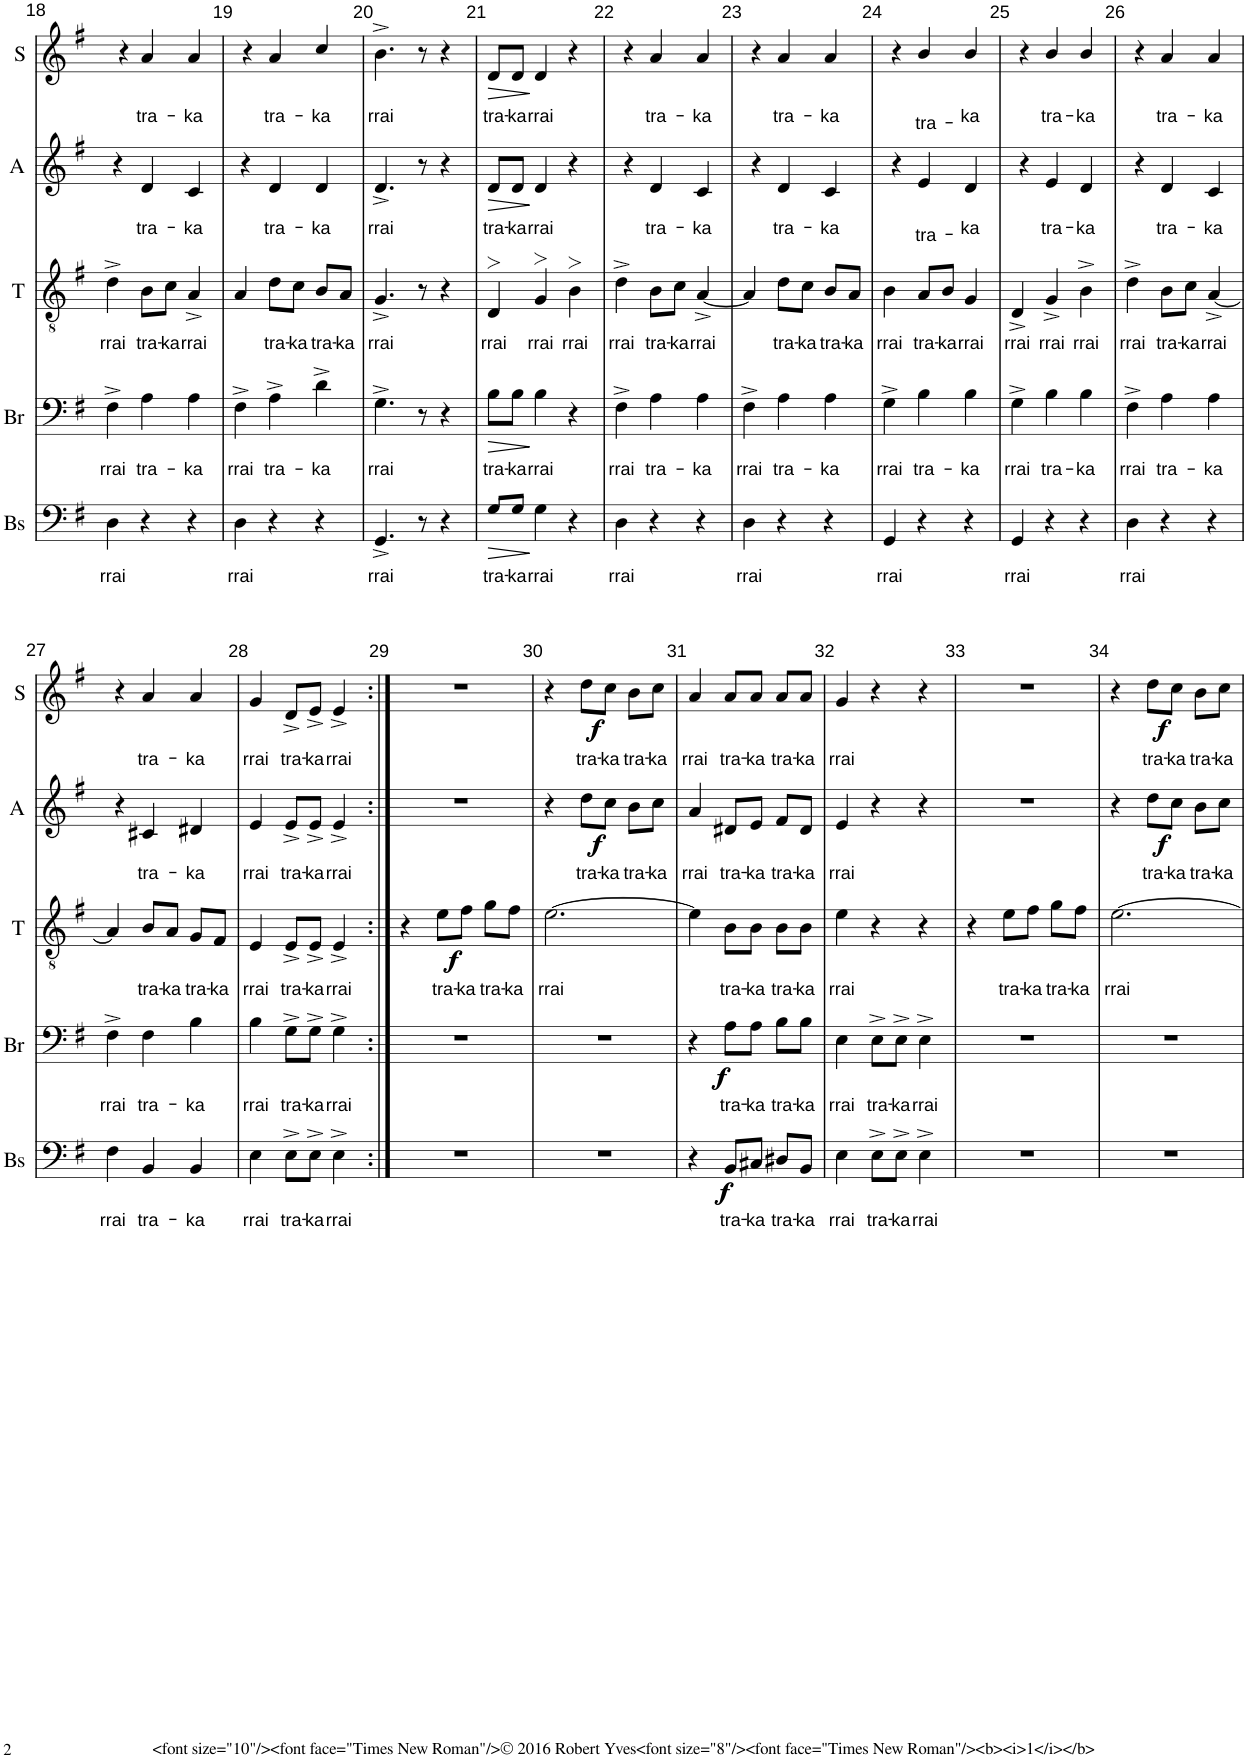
**kern	**text	**dynam	**kern	**text	**dynam	**kern	**text	**dynam	**kern	**text	**dynam	**kern	**text	**dynam
*part5	*part5	*part5	*part4	*part4	*part4	*part3	*part3	*part3	*part2	*part2	*part2	*part1	*part1	*part1
*staff5	*staff5	*staff5	*staff4	*staff4	*staff4	*staff3	*staff3	*staff3	*staff2	*staff2	*staff2	*staff1	*staff1	*staff1
*I"Basse	*	*	*I"Baryton	*	*	*I"Ténor	*	*	*I"Alto	*	*	*I"Soprano	*	*
*I'Bs	*	*	*I'Br	*	*	*I'T	*	*	*I'A	*	*	*I'S	*	*
!!LO:PB:g=z
*clefF4	*	*	*clefF4	*	*	*clefGv2	*	*	*clefG2	*	*	*clefG2	*	*
*k[f#]	*	*	*k[f#]	*	*	*k[f#]	*	*	*k[f#]	*	*	*k[f#]	*	*
*G:	*	*	*G:	*	*	*G:	*	*	*G:	*	*	*G:	*	*
*M3/4	*	*	*M3/4	*	*	*M3/4	*	*	*M3/4	*	*	*M3/4	*	*
=18	=18	=18	=18	=18	=18	=18	=18	=18	=18	=18	=18	=18	=18	=18
!	!LO:LY:b	!	!	!LO:LY:b	!	!	!LO:LY:b	!	!	!	!	!	!	!
4D\	rrai	.	4F#^\	rrai	.	4d^\	rrai	.	4r	.	.	4r	.	.
!	!	!	!	!LO:LY:b	!	!	!LO:LY:b	!	!	!LO:LY:b	!	!	!LO:LY:b	!
4r	.	.	4A\	tra-	.	8B\L	tra-	.	4d/	tra-	.	4a/	tra-	.
!	!	!	!	!	!	!	!LO:LY:b	!	!	!	!	!	!	!
.	.	.	.	.	.	8c\J	-ka	.	.	.	.	.	.	.
!	!	!	!	!LO:LY:b	!	!	!LO:LY:b	!	!	!LO:LY:b	!	!	!LO:LY:b	!
4r	.	.	4A\	-ka	.	4A^/	rrai	.	4c/	-ka	.	4a/	-ka	.
=19	=19	=19	=19	=19	=19	=19	=19	=19	=19	=19	=19	=19	=19	=19
!	!LO:LY:b	!	!	!LO:LY:b	!	!	!	!	!	!	!	!	!	!
4D\	rrai	.	4F#^\	rrai	.	4A/	.	.	4r	.	.	4r	.	.
!	!	!	!	!LO:LY:b	!	!	!LO:LY:b	!	!	!LO:LY:b	!	!	!LO:LY:b	!
4r	.	.	4A^\	tra-	.	8d\L	tra-	.	4d/	tra-	.	4a/	tra-	.
!	!	!	!	!	!	!	!LO:LY:b	!	!	!	!	!	!	!
.	.	.	.	.	.	8c\J	-ka	.	.	.	.	.	.	.
!	!	!	!	!LO:LY:b	!	!	!LO:LY:b	!	!	!LO:LY:b	!	!	!LO:LY:b	!
4r	.	.	4d^\	-ka	.	8B/L	tra-	.	4d/	-ka	.	4cc/	-ka	.
!	!	!	!	!	!	!	!LO:LY:b	!	!	!	!	!	!	!
.	.	.	.	.	.	8A/J	-ka	.	.	.	.	.	.	.
=20	=20	=20	=20	=20	=20	=20	=20	=20	=20	=20	=20	=20	=20	=20
!	!LO:LY:b	!	!	!LO:LY:b	!	!	!LO:LY:b	!	!	!LO:LY:b	!	!	!LO:LY:b	!
4.GG^/	rrai	.	4.G^\	rrai	.	4.G^/	rrai	.	4.d^/	rrai	.	4.b^\	rrai	.
8r	.	.	8r	.	.	8r	.	.	8r	.	.	8r	.	.
4r	.	.	4r	.	.	4r	.	.	4r	.	.	4r	.	.
=21	=21	=21	=21	=21	=21	=21	=21	=21	=21	=21	=21	=21	=21	=21
!	!LO:LY:b	!LO:HP:b	!	!LO:LY:b	!LO:HP:b	!	!LO:LY:b	!	!	!LO:LY:b	!LO:HP:b	!	!LO:LY:b	!LO:HP:b
8G/L	tra-	>	8B\L	tra-	>	4D>/	rrai	.	8d/L	tra-	>	8d/L	tra-	>
!	!LO:LY:b	!	!	!LO:LY:b	!	!	!	!	!	!LO:LY:b	!	!	!LO:LY:b	!
8G/J	-ka	.	8B\J	-ka	.	.	.	.	8d/J	-ka	.	8d/J	-ka	.
!	!LO:LY:b	!	!	!LO:LY:b	!	!	!LO:LY:b	!	!	!LO:LY:b	!	!	!LO:LY:b	!
4G\	rrai	.	4B\	rrai	.	4G>/	rrai	.	4d/	rrai	.	4d/	rrai	.
!	!	!	!	!	!	!	!LO:LY:b	!	!	!	!	!	!	!
4r	.	.	4r	.	.	4B>\	rrai	.	4r	.	.	4r	.	.
.	.	]	.	.	]	.	.	.	.	.	]	.	.	]
=22	=22	=22	=22	=22	=22	=22	=22	=22	=22	=22	=22	=22	=22	=22
!	!LO:LY:b	!	!	!LO:LY:b	!	!	!LO:LY:b	!	!	!	!	!	!	!
4D\	rrai	.	4F#^\	rrai	.	4d^\	rrai	.	4r	.	.	4r	.	.
!	!	!	!	!LO:LY:b	!	!	!LO:LY:b	!	!	!LO:LY:b	!	!	!LO:LY:b	!
4r	.	.	4A\	tra-	.	8B\L	tra-	.	4d/	tra-	.	4a/	tra-	.
!	!	!	!	!	!	!	!LO:LY:b	!	!	!	!	!	!	!
.	.	.	.	.	.	8c\J	-ka	.	.	.	.	.	.	.
!	!	!	!	!LO:LY:b	!	!	!LO:LY:b	!	!	!LO:LY:b	!	!	!LO:LY:b	!
4r	.	.	4A\	-ka	.	[4A^/	rrai	.	4c/	-ka	.	4a/	-ka	.
=23	=23	=23	=23	=23	=23	=23	=23	=23	=23	=23	=23	=23	=23	=23
!	!LO:LY:b	!	!	!LO:LY:b	!	!	!	!	!	!	!	!	!	!
4D\	rrai	.	4F#^\	rrai	.	4A/]	.	.	4r	.	.	4r	.	.
!	!	!	!	!LO:LY:b	!	!	!LO:LY:b	!	!	!LO:LY:b	!	!	!LO:LY:b	!
4r	.	.	4A\	tra-	.	8d\L	tra-	.	4d/	tra-	.	4a/	tra-	.
!	!	!	!	!	!	!	!LO:LY:b	!	!	!	!	!	!	!
.	.	.	.	.	.	8c\J	-ka	.	.	.	.	.	.	.
!	!	!	!	!LO:LY:b	!	!	!LO:LY:b	!	!	!LO:LY:b	!	!	!LO:LY:b	!
4r	.	.	4A\	-ka	.	8B/L	tra-	.	4c/	-ka	.	4a/	-ka	.
!	!	!	!	!	!	!	!LO:LY:b	!	!	!	!	!	!	!
.	.	.	.	.	.	8A/J	-ka	.	.	.	.	.	.	.
=24	=24	=24	=24	=24	=24	=24	=24	=24	=24	=24	=24	=24	=24	=24
!	!LO:LY:b	!	!	!LO:LY:b	!	!	!LO:LY:b	!	!	!	!	!	!	!
4GG/	rrai	.	4G^\	rrai	.	4B\	rrai	.	4r	.	.	4r	.	.
!	!	!	!	!LO:LY:b	!	!	!LO:LY:b	!	!	!LO:LY:b	!	!	!LO:LY:b	!
4r	.	.	4B\	tra-	.	8A/L	tra-	.	4e/	tra-	.	4b/	tra-	.
!	!	!	!	!	!	!	!LO:LY:b	!	!	!	!	!	!	!
.	.	.	.	.	.	8B/J	-ka	.	.	.	.	.	.	.
!	!	!	!	!LO:LY:b	!	!	!LO:LY:b	!	!	!LO:LY:b	!	!	!LO:LY:b	!
4r	.	.	4B\	-ka	.	4G/	rrai	.	4d/	-ka	.	4b/	-ka	.
=25	=25	=25	=25	=25	=25	=25	=25	=25	=25	=25	=25	=25	=25	=25
!	!LO:LY:b	!	!	!LO:LY:b	!	!	!LO:LY:b	!	!	!	!	!	!	!
4GG/	rrai	.	4G^\	rrai	.	4D^/	rrai	.	4r	.	.	4r	.	.
!	!	!	!	!LO:LY:b	!	!	!LO:LY:b	!	!	!LO:LY:b	!	!	!LO:LY:b	!
4r	.	.	4B\	tra-	.	4G^/	rrai	.	4e/	tra-	.	4b/	tra-	.
!	!	!	!	!LO:LY:b	!	!	!LO:LY:b	!	!	!LO:LY:b	!	!	!LO:LY:b	!
4r	.	.	4B\	-ka	.	4B^\	rrai	.	4d/	-ka	.	4b/	-ka	.
=26	=26	=26	=26	=26	=26	=26	=26	=26	=26	=26	=26	=26	=26	=26
!	!LO:LY:b	!	!	!LO:LY:b	!	!	!LO:LY:b	!	!	!	!	!	!	!
4D\	rrai	.	4F#^\	rrai	.	4d^\	rrai	.	4r	.	.	4r	.	.
!	!	!	!	!LO:LY:b	!	!	!LO:LY:b	!	!	!LO:LY:b	!	!	!LO:LY:b	!
4r	.	.	4A\	tra-	.	8B\L	tra-	.	4d/	tra-	.	4a/	tra-	.
!	!	!	!	!	!	!	!LO:LY:b	!	!	!	!	!	!	!
.	.	.	.	.	.	8c\J	-ka	.	.	.	.	.	.	.
!	!	!	!	!LO:LY:b	!	!	!LO:LY:b	!	!	!LO:LY:b	!	!	!LO:LY:b	!
4r	.	.	4A\	-ka	.	[4A^/	rrai	.	4c/	-ka	.	4a/	-ka	.
!!LO:LB:g=z
=27	=27	=27	=27	=27	=27	=27	=27	=27	=27	=27	=27	=27	=27	=27
!	!LO:LY:b	!	!	!LO:LY:b	!	!	!	!	!	!	!	!	!	!
4F#\	rrai	.	4F#^\	rrai	.	4A/]	.	.	4r	.	.	4r	.	.
!	!LO:LY:b	!	!	!LO:LY:b	!	!	!LO:LY:b	!	!	!LO:LY:b	!	!	!LO:LY:b	!
4BB/	tra-	.	4F#\	tra-	.	8B/L	tra-	.	4c#X/	tra-	.	4a/	tra-	.
!	!	!	!	!	!	!	!LO:LY:b	!	!	!	!	!	!	!
.	.	.	.	.	.	8A/J	-ka	.	.	.	.	.	.	.
!	!LO:LY:b	!	!	!LO:LY:b	!	!	!LO:LY:b	!	!	!LO:LY:b	!	!	!LO:LY:b	!
4BB/	-ka	.	4B\	-ka	.	8G/L	tra-	.	4d#X/	-ka	.	4a/	-ka	.
!	!	!	!	!	!	!	!LO:LY:b	!	!	!	!	!	!	!
.	.	.	.	.	.	8F#/J	-ka	.	.	.	.	.	.	.
=28	=28	=28	=28	=28	=28	=28	=28	=28	=28	=28	=28	=28	=28	=28
!	!LO:LY:b	!	!	!LO:LY:b	!	!	!LO:LY:b	!	!	!LO:LY:b	!	!	!LO:LY:b	!
4E\	rrai	.	4B\	rrai	.	4E/	rrai	.	4e/	rrai	.	4g/	rrai	.
!	!LO:LY:b	!	!	!LO:LY:b	!	!	!LO:LY:b	!	!	!LO:LY:b	!	!	!LO:LY:b	!
8E^\L	tra-	.	8G^\L	tra-	.	8E^/L	tra-	.	8e^/L	tra-	.	8d^/L	tra-	.
!	!LO:LY:b	!	!	!LO:LY:b	!	!	!LO:LY:b	!	!	!LO:LY:b	!	!	!LO:LY:b	!
8E^\J	-ka	.	8G^\J	-ka	.	8E^/J	-ka	.	8e^/J	-ka	.	8e^/J	-ka	.
!	!LO:LY:b	!	!	!LO:LY:b	!	!	!LO:LY:b	!	!	!LO:LY:b	!	!	!LO:LY:b	!
4E^\	rrai	.	4G^\	rrai	.	4E^/	rrai	.	4e^/	rrai	.	4e^/	rrai	.
=29:|!	=29:|!	=29:|!	=29:|!	=29:|!	=29:|!	=29:|!	=29:|!	=29:|!	=29:|!	=29:|!	=29:|!	=29:|!	=29:|!	=29:|!
2.r	.	.	2.r	.	.	4r	.	.	2.r	.	.	2.r	.	.
!	!	!	!	!	!	!	!LO:LY:b	!LO:DY:b	!	!	!	!	!	!
!	!	!	!	!	!	!	!	!LO:DY:n=1:b	!	!	!	!	!	!
.	.	.	.	.	.	8e\L	tra-	f f	.	.	.	.	.	.
!	!	!	!	!	!	!	!LO:LY:b	!	!	!	!	!	!	!
.	.	.	.	.	.	8f#\J	-ka	.	.	.	.	.	.	.
!	!	!	!	!	!	!	!LO:LY:b	!	!	!	!	!	!	!
.	.	.	.	.	.	8g\L	tra-	.	.	.	.	.	.	.
!	!	!	!	!	!	!	!LO:LY:b	!	!	!	!	!	!	!
.	.	.	.	.	.	8f#\J	-ka	.	.	.	.	.	.	.
=30	=30	=30	=30	=30	=30	=30	=30	=30	=30	=30	=30	=30	=30	=30
!	!	!	!	!	!	!	!LO:LY:b	!	!	!	!	!	!	!
2.r	.	.	2.r	.	.	[2.e\	rrai	.	4r	.	.	4r	.	.
!	!	!	!	!	!	!	!	!	!	!LO:LY:b	!LO:DY:b	!	!LO:LY:b	!
!	!	!	!	!	!	!	!	!	!	!	!LO:DY:n=1:b	!	!	!LO:DY:b
!	!	!	!	!	!	!	!	!	!	!	!	!	!	!LO:DY:n=1:b
.	.	.	.	.	.	.	.	.	8dd\L	tra-	f f	8dd\L	tra-	f f
!	!	!	!	!	!	!	!	!	!	!LO:LY:b	!	!	!LO:LY:b	!
.	.	.	.	.	.	.	.	.	8cc\J	-ka	.	8cc\J	-ka	.
!	!	!	!	!	!	!	!	!	!	!LO:LY:b	!	!	!LO:LY:b	!
.	.	.	.	.	.	.	.	.	8b\L	tra-	.	8b\L	tra-	.
!	!	!	!	!	!	!	!	!	!	!LO:LY:b	!	!	!LO:LY:b	!
.	.	.	.	.	.	.	.	.	8cc\J	-ka	.	8cc\J	-ka	.
=31	=31	=31	=31	=31	=31	=31	=31	=31	=31	=31	=31	=31	=31	=31
!	!	!	!	!	!	!	!	!	!	!LO:LY:b	!	!	!LO:LY:b	!
4r	.	.	4r	.	.	4e\]	.	.	4a/	rrai	.	4a/	rrai	.
!	!LO:LY:b	!LO:DY:b	!	!LO:LY:b	!	!	!LO:LY:b	!	!	!LO:LY:b	!	!	!LO:LY:b	!
!	!	!LO:DY:n=1:b	!	!	!LO:DY:b	!	!	!	!	!	!	!	!	!
!	!	!	!	!	!LO:DY:n=1:b	!	!	!	!	!	!	!	!	!
8BB/L	tra-	f f	8A\L	tra-	f f	8B\L	tra-	.	8d#X/L	tra-	.	8a/L	tra-	.
!	!LO:LY:b	!	!	!LO:LY:b	!	!	!LO:LY:b	!	!	!LO:LY:b	!	!	!LO:LY:b	!
8C#X/J	-ka	.	8A\J	-ka	.	8B\J	-ka	.	8e/J	-ka	.	8a/J	-ka	.
!	!LO:LY:b	!	!	!LO:LY:b	!	!	!LO:LY:b	!	!	!LO:LY:b	!	!	!LO:LY:b	!
8D#X/L	tra-	.	8B\L	tra-	.	8B\L	tra-	.	8f#/L	tra-	.	8a/L	tra-	.
!	!LO:LY:b	!	!	!LO:LY:b	!	!	!LO:LY:b	!	!	!LO:LY:b	!	!	!LO:LY:b	!
8BB/J	-ka	.	8B\J	-ka	.	8B\J	-ka	.	8d#/J	-ka	.	8a/J	-ka	.
=32	=32	=32	=32	=32	=32	=32	=32	=32	=32	=32	=32	=32	=32	=32
!	!LO:LY:b	!	!	!LO:LY:b	!	!	!LO:LY:b	!	!	!LO:LY:b	!	!	!LO:LY:b	!
4E\	rrai	.	4E\	rrai	.	4e\	rrai	.	4e/	rrai	.	4g/	rrai	.
!	!LO:LY:b	!	!	!LO:LY:b	!	!	!	!	!	!	!	!	!	!
8E^\L	tra-	.	8E^\L	tra-	.	4r	.	.	4r	.	.	4r	.	.
!	!LO:LY:b	!	!	!LO:LY:b	!	!	!	!	!	!	!	!	!	!
8E^\J	-ka	.	8E^\J	-ka	.	.	.	.	.	.	.	.	.	.
!	!LO:LY:b	!	!	!LO:LY:b	!	!	!	!	!	!	!	!	!	!
4E^\	rrai	.	4E^\	rrai	.	4r	.	.	4r	.	.	4r	.	.
=33	=33	=33	=33	=33	=33	=33	=33	=33	=33	=33	=33	=33	=33	=33
2.r	.	.	2.r	.	.	4r	.	.	2.r	.	.	2.r	.	.
!	!	!	!	!	!	!	!LO:LY:b	!	!	!	!	!	!	!
.	.	.	.	.	.	8e\L	tra-	.	.	.	.	.	.	.
!	!	!	!	!	!	!	!LO:LY:b	!	!	!	!	!	!	!
.	.	.	.	.	.	8f#\J	-ka	.	.	.	.	.	.	.
!	!	!	!	!	!	!	!LO:LY:b	!	!	!	!	!	!	!
.	.	.	.	.	.	8g\L	tra-	.	.	.	.	.	.	.
!	!	!	!	!	!	!	!LO:LY:b	!	!	!	!	!	!	!
.	.	.	.	.	.	8f#\J	-ka	.	.	.	.	.	.	.
=34	=34	=34	=34	=34	=34	=34	=34	=34	=34	=34	=34	=34	=34	=34
!	!	!	!	!	!	!	!LO:LY:b	!	!	!	!	!	!	!
2.r	.	.	2.r	.	.	[2.e\	rrai	.	4r	.	.	4r	.	.
!	!	!	!	!	!	!	!	!	!	!LO:LY:b	!LO:DY:b	!	!LO:LY:b	!
!	!	!	!	!	!	!	!	!	!	!	!LO:DY:n=1:b	!	!	!LO:DY:b
!	!	!	!	!	!	!	!	!	!	!	!	!	!	!LO:DY:n=1:b
.	.	.	.	.	.	.	.	.	8dd\L	tra-	f f	8dd\L	tra-	f f
!	!	!	!	!	!	!	!	!	!	!LO:LY:b	!	!	!LO:LY:b	!
.	.	.	.	.	.	.	.	.	8cc\J	-ka	.	8cc\J	-ka	.
!	!	!	!	!	!	!	!	!	!	!LO:LY:b	!	!	!LO:LY:b	!
.	.	.	.	.	.	.	.	.	8b\L	tra-	.	8b\L	tra-	.
!	!	!	!	!	!	!	!	!	!	!LO:LY:b	!	!	!LO:LY:b	!
.	.	.	.	.	.	.	.	.	8cc\J	-ka	.	8cc\J	-ka	.
=	=	=	=	=	=	=	=	=	=	=	=	=	=	=
*-	*-	*-	*-	*-	*-	*-	*-	*-	*-	*-	*-	*-	*-	*-
